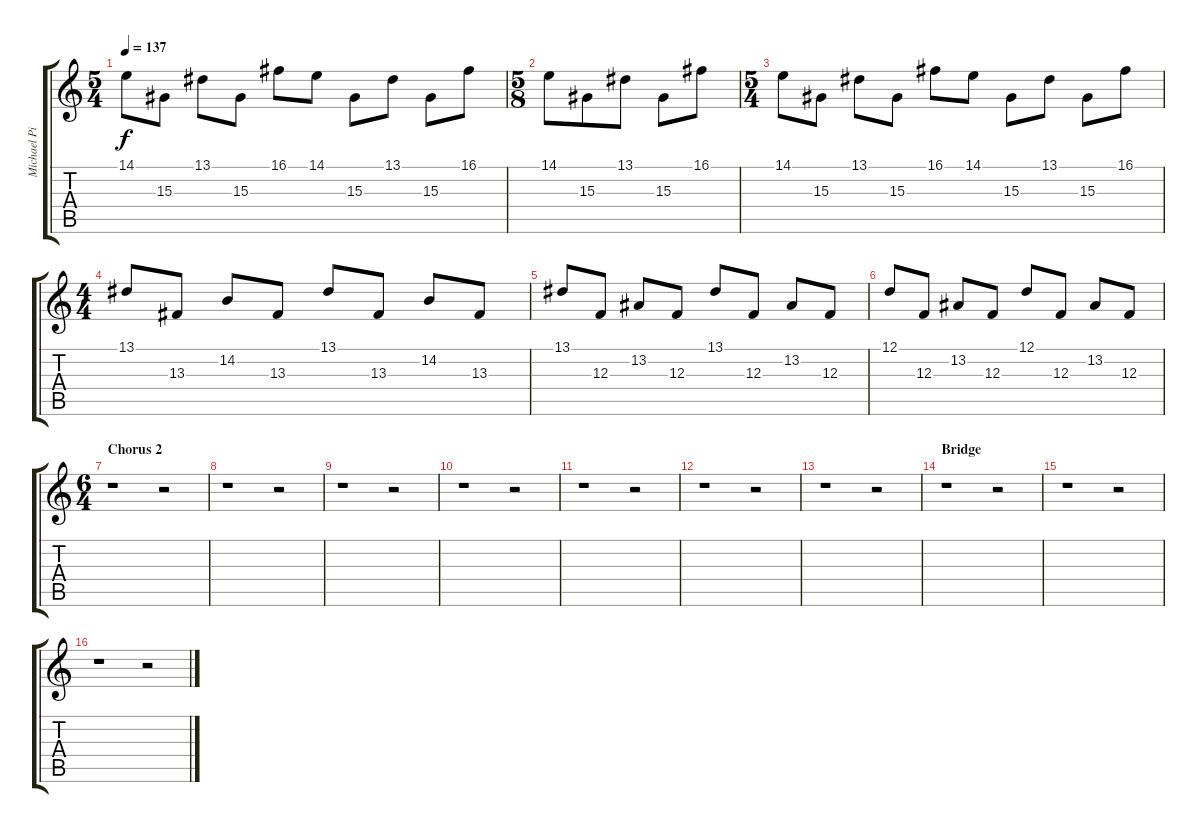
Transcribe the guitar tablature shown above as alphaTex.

\track ("Michael Pinella" "Michael Pi") {instrument pad1newage}
\staff {score tabs}
\tuning (D4 A3 F3 C3 G2 D2) {hide}
\ts (5 4)
\tempo 137
\clef g2
\ks c
14.1.8{dy f} 15.3.8 13.1.8 15.3.8 16.1.8 14.1.8 15.3.8 13.1.8 15.3.8 16.1.8 |
\ts (5 8)
14.1.8 15.3.8 13.1.8 15.3.8 16.1.8 |
\ts (5 4)
14.1.8 15.3.8 13.1.8 15.3.8 16.1.8 14.1.8 15.3.8 13.1.8 15.3.8 16.1.8 |
\ts (4 4)
13.1.8 13.3.8 14.2.8 13.3.8 13.1.8 13.3.8 14.2.8 13.3.8 |
13.1.8 12.3.8 13.2.8 12.3.8 13.1.8 12.3.8 13.2.8 12.3.8 |
12.1.8 12.3.8 13.2.8 12.3.8 12.1.8 12.3.8 13.2.8 12.3.8 |
\ts (6 4)
\section ("" "Chorus 2")
r.1 r.2 |
r.1 r.2 |
r.1 r.2 |
r.1 r.2 |
r.1 r.2 |
r.1 r.2 |
r.1 r.2 |
\section ("" "Bridge")
r.1 r.2 |
r.1 r.2 |
r.1 r.2
